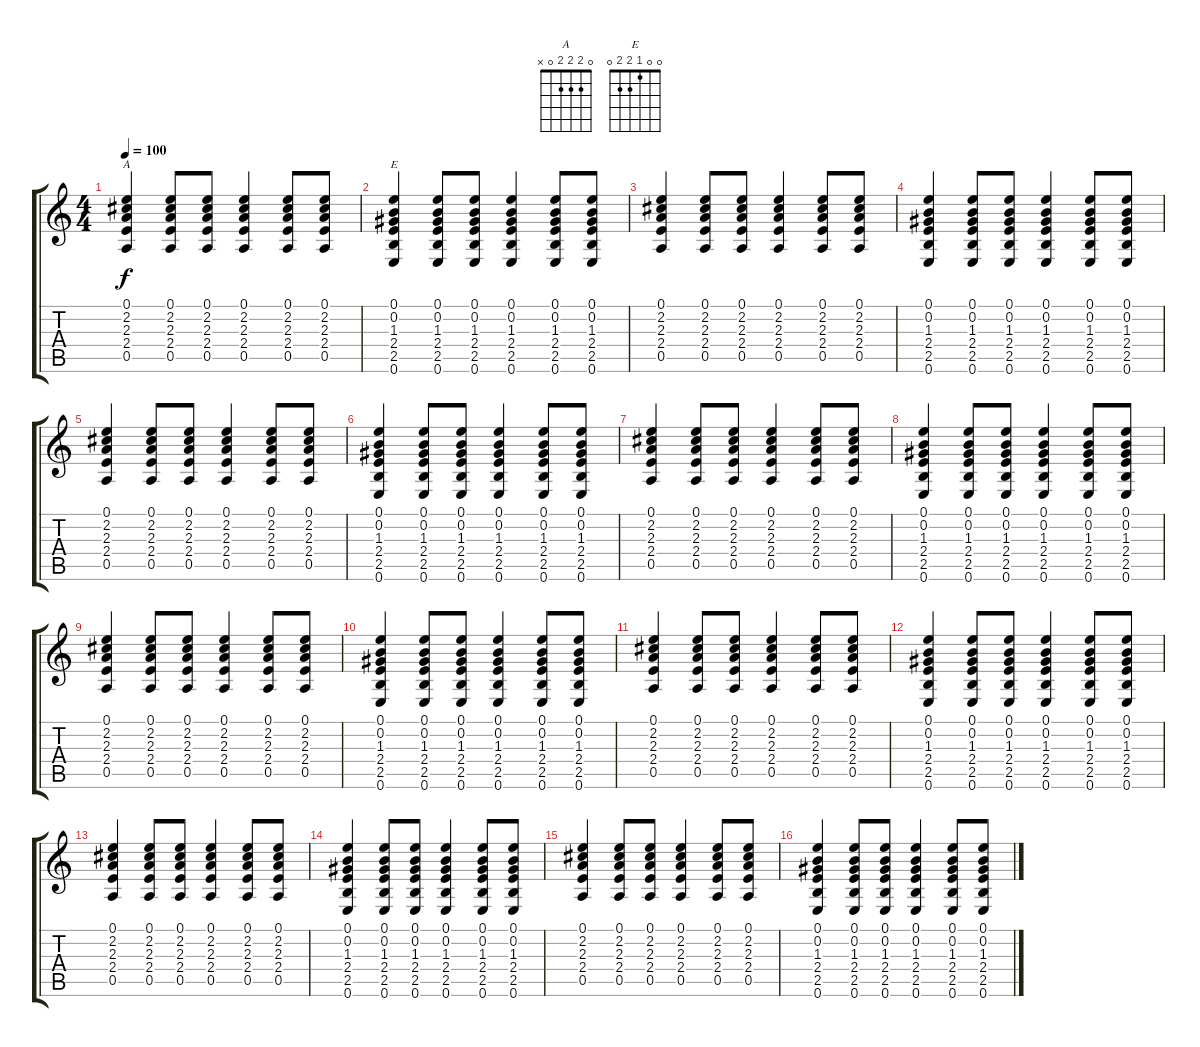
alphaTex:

\track "" {instrument acousticguitarsteel}
\staff {score tabs}
\tuning (E4 B3 G3 D3 A2 E2) {hide}
\chord ("A" 0 2 2 2 0 x)
\chord ("E" 0 0 1 2 2 0)
\ts (4 4)
\tempo 100
\clef g2
\ks c
(0.1 2.2 2.3 2.4 0.5).4{ch "A" dy f} (0.1 2.2 2.3 2.4 0.5).8 (0.1 2.2 2.3 2.4 0.5).8 (0.1 2.2 2.3 2.4 0.5).4 (0.1 2.2 2.3 2.4 0.5).8 (0.1 2.2 2.3 2.4 0.5).8 |
(0.1 0.2 1.3 2.4 2.5 0.6).4{ch "E"} (0.1 0.2 1.3 2.4 2.5 0.6).8 (0.1 0.2 1.3 2.4 2.5 0.6).8 (0.1 0.2 1.3 2.4 2.5 0.6).4 (0.1 0.2 1.3 2.4 2.5 0.6).8 (0.1 0.2 1.3 2.4 2.5 0.6).8 |
(0.1 2.2 2.3 2.4 0.5).4 (0.1 2.2 2.3 2.4 0.5).8 (0.1 2.2 2.3 2.4 0.5).8 (0.1 2.2 2.3 2.4 0.5).4 (0.1 2.2 2.3 2.4 0.5).8 (0.1 2.2 2.3 2.4 0.5).8 |
(0.1 0.2 1.3 2.4 2.5 0.6).4 (0.1 0.2 1.3 2.4 2.5 0.6).8 (0.1 0.2 1.3 2.4 2.5 0.6).8 (0.1 0.2 1.3 2.4 2.5 0.6).4 (0.1 0.2 1.3 2.4 2.5 0.6).8 (0.1 0.2 1.3 2.4 2.5 0.6).8 |
(0.1 2.2 2.3 2.4 0.5).4 (0.1 2.2 2.3 2.4 0.5).8 (0.1 2.2 2.3 2.4 0.5).8 (0.1 2.2 2.3 2.4 0.5).4 (0.1 2.2 2.3 2.4 0.5).8 (0.1 2.2 2.3 2.4 0.5).8 |
(0.1 0.2 1.3 2.4 2.5 0.6).4 (0.1 0.2 1.3 2.4 2.5 0.6).8 (0.1 0.2 1.3 2.4 2.5 0.6).8 (0.1 0.2 1.3 2.4 2.5 0.6).4 (0.1 0.2 1.3 2.4 2.5 0.6).8 (0.1 0.2 1.3 2.4 2.5 0.6).8 |
(0.1 2.2 2.3 2.4 0.5).4 (0.1 2.2 2.3 2.4 0.5).8 (0.1 2.2 2.3 2.4 0.5).8 (0.1 2.2 2.3 2.4 0.5).4 (0.1 2.2 2.3 2.4 0.5).8 (0.1 2.2 2.3 2.4 0.5).8 |
(0.1 0.2 1.3 2.4 2.5 0.6).4 (0.1 0.2 1.3 2.4 2.5 0.6).8 (0.1 0.2 1.3 2.4 2.5 0.6).8 (0.1 0.2 1.3 2.4 2.5 0.6).4 (0.1 0.2 1.3 2.4 2.5 0.6).8 (0.1 0.2 1.3 2.4 2.5 0.6).8 |
(0.1 2.2 2.3 2.4 0.5).4 (0.1 2.2 2.3 2.4 0.5).8 (0.1 2.2 2.3 2.4 0.5).8 (0.1 2.2 2.3 2.4 0.5).4 (0.1 2.2 2.3 2.4 0.5).8 (0.1 2.2 2.3 2.4 0.5).8 |
(0.1 0.2 1.3 2.4 2.5 0.6).4 (0.1 0.2 1.3 2.4 2.5 0.6).8 (0.1 0.2 1.3 2.4 2.5 0.6).8 (0.1 0.2 1.3 2.4 2.5 0.6).4 (0.1 0.2 1.3 2.4 2.5 0.6).8 (0.1 0.2 1.3 2.4 2.5 0.6).8 |
(0.1 2.2 2.3 2.4 0.5).4 (0.1 2.2 2.3 2.4 0.5).8 (0.1 2.2 2.3 2.4 0.5).8 (0.1 2.2 2.3 2.4 0.5).4 (0.1 2.2 2.3 2.4 0.5).8 (0.1 2.2 2.3 2.4 0.5).8 |
(0.1 0.2 1.3 2.4 2.5 0.6).4 (0.1 0.2 1.3 2.4 2.5 0.6).8 (0.1 0.2 1.3 2.4 2.5 0.6).8 (0.1 0.2 1.3 2.4 2.5 0.6).4 (0.1 0.2 1.3 2.4 2.5 0.6).8 (0.1 0.2 1.3 2.4 2.5 0.6).8 |
(0.1 2.2 2.3 2.4 0.5).4 (0.1 2.2 2.3 2.4 0.5).8 (0.1 2.2 2.3 2.4 0.5).8 (0.1 2.2 2.3 2.4 0.5).4 (0.1 2.2 2.3 2.4 0.5).8 (0.1 2.2 2.3 2.4 0.5).8 |
(0.1 0.2 1.3 2.4 2.5 0.6).4 (0.1 0.2 1.3 2.4 2.5 0.6).8 (0.1 0.2 1.3 2.4 2.5 0.6).8 (0.1 0.2 1.3 2.4 2.5 0.6).4 (0.1 0.2 1.3 2.4 2.5 0.6).8 (0.1 0.2 1.3 2.4 2.5 0.6).8 |
(0.1 2.2 2.3 2.4 0.5).4 (0.1 2.2 2.3 2.4 0.5).8 (0.1 2.2 2.3 2.4 0.5).8 (0.1 2.2 2.3 2.4 0.5).4 (0.1 2.2 2.3 2.4 0.5).8 (0.1 2.2 2.3 2.4 0.5).8 |
(0.1 0.2 1.3 2.4 2.5 0.6).4 (0.1 0.2 1.3 2.4 2.5 0.6).8 (0.1 0.2 1.3 2.4 2.5 0.6).8 (0.1 0.2 1.3 2.4 2.5 0.6).4 (0.1 0.2 1.3 2.4 2.5 0.6).8 (0.1 0.2 1.3 2.4 2.5 0.6).8
